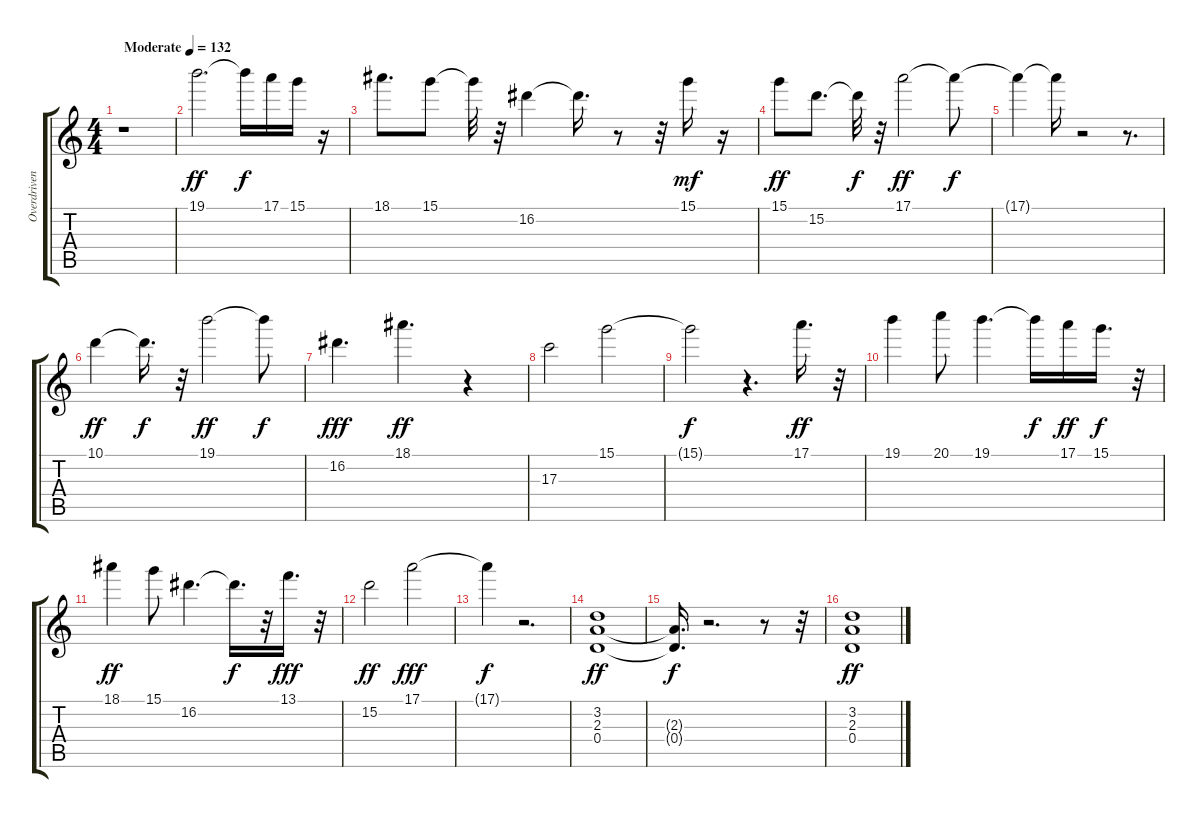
\track ("Overdriven" "Overdriven") {instrument overdrivenguitar}
\staff {score tabs}
\tuning (E4 B3 G3 D3 A2 E2) {hide}
\ts (4 4)
\tempo (132 "Moderate")
\clef g2
\ks c
r.1{dy ff instrument overdrivenguitar} |
19.1.2{d balance 8} 19.1{t}.16{dy f} 17.1.16 15.1.16 r.16 |
18.1.8{d} 15.1.8 15.1{t}.32 r.32 16.2.4 16.2{t}.16{d} r.8 r.32 15.1.16{dy mf} r.16 |
15.1.8{dy ff} 15.2.8{d} 15.2{t}.32{dy f} r.32 17.1.2{dy ff} 17.1{t}.8{dy f} |
17.1{t}.4 17.1{t}.16 r.2 r.8{d} |
10.1.4{dy ff} 10.1{t}.16{d dy f} r.32 19.1.2{dy ff} 19.1{t}.8{dy f} |
16.2.4{d dy fff} 18.1.4{d dy ff} r.4 |
17.3.2 15.1.2 |
15.1{t}.2{dy f} r.4{d} 17.1.16{d dy ff} r.32 |
19.1.4 20.1.8 19.1.4{d} 19.1{t}.16{dy f} 17.1.16{dy ff} 15.1.16{d dy f} r.32 |
18.1.4{dy ff} 15.1.8 16.2.4{d} 16.2{t}.16{d dy f} r.32 13.1.16{d dy fff} r.32 |
15.2.2{dy ff} 17.1.2{dy fff} |
17.1{t}.4{dy f} r.2{d} |
(3.2 2.3 0.4).1{dy ff} |
(2.3{t} 0.4{t}).16{d dy f} r.2{d} r.8 r.32 |
(3.2 2.3 0.4).1{dy ff}
